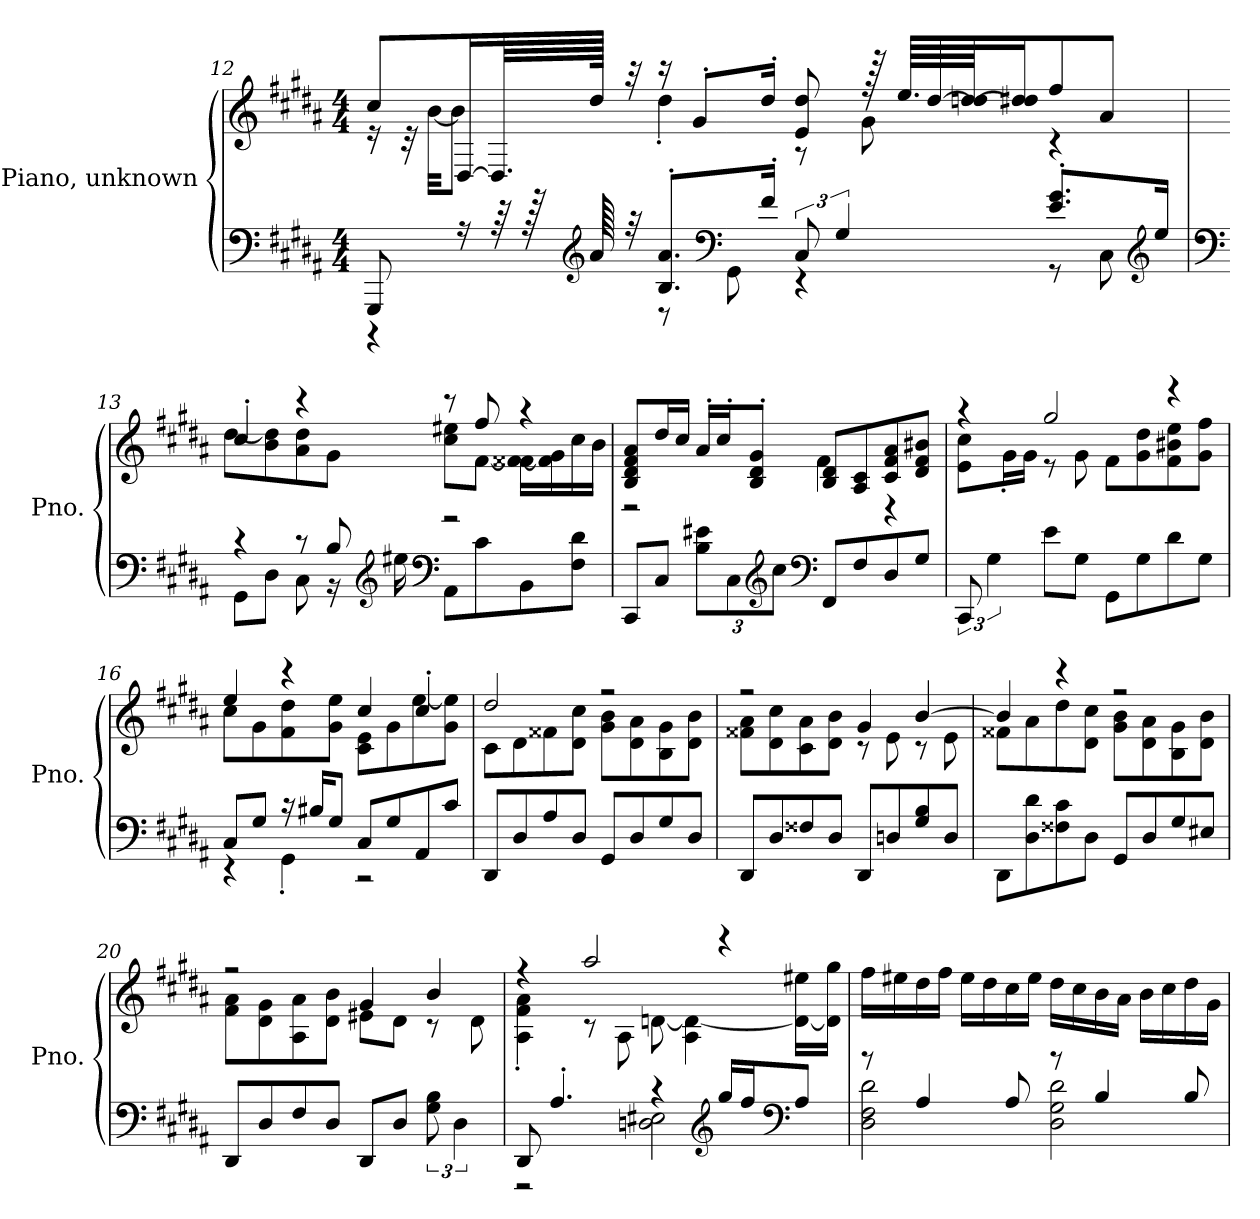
**kern	**kern
*part1	*part1
*staff2	*staff1
*I"Piano, unknown	*
*I'Pno.	*
!!LO:LB:g=z
*clefF4	*clefG2
*k[f#c#g#d#a#]	*k[f#c#g#d#a#]
*M4/4	*M4/4
=12	=12
*^	*^
8GGG#/	4r	8cc#/L	16r
.	.	.	32r
.	.	.	[32b\KKL
16r	.	[16D#/L	8b\J]
64r	.	64.D#/LL]	.
128r	.	.	.
*clefG2	*	*	*
128a#/	.	128dd#/JJJJk	.
32r	.	32r	.
8.B/' 8.a#/'L	8r	16r	4dd#'\
.	.	8g#'/L	.
*clefF4	*	*	*
.	8GG#\	.	.
16f#'/Jk	.	16dd#'/Jk	.
12C#/	4r	8e/ 8dd#/	8r
6G#/	.	.	.
.	.	128r	8g#\
.	.	64.ee/LLLL	.
.	.	[64dd#/	.
.	.	[64ddn/ 64dd#/]JJ	.
.	.	16dd/] 16dd#X/J	.
8.e/' 8.g#/'L	8r	8ff#/	4r
.	8C#\	8a#/J	.
*clefG2	*	*	*
16ee/Jk	.	.	.
!!LO:LB:g=z	!!
=13	=13	=13	=13
*clefF4	*	*	*
4r	8GG#\L	4cc#'/	[8dd#\L
.	8D#\J	.	8b\ 8dd#\]
8r	8C#\	4r	8a#\ 8dd#\
8B/	16r	.	8g#\J
*clefG2	*	*	*
.	16ee#X\	.	.
*clefF4	*	*	*
2r	8AA#\L	8r	8cc#\ 8ee#X\L
.	8c#\	8ff#/	[8f#\J
.	8BB\	4r	16f#\_ 16f##X\LL
.	.	.	16f#\] 16g#\
.	8F#\ 8d#\J	.	16cc#\
.	.	.	16b\JJ
*v	*v	*	*
=14	=14	=14
8CC#/L	8B/ 8d#/ 8f#/ 8a#/L	2r
8C#/J	16dd#/L	.
.	16cc#/JJ	.
*Xbrackettup	*	*
12B\ 12e#X\L	16a#'/LL	.
.	16cc#'/J	.
12C#\	.	.
.	8B/' 8d#/' 8g#/'J	.
*clefG2	*	*
12cc#\J	.	.
*clefF4	*	*
8FF#/L	8B/ 8d#/L	4f#\
8F#/	8A#/ 8c#/	.
8D#/	8c#/ 8f#/ 8a#/	4r
8G#/J	8d#/ 8f#/ 8b#X/J	.
!!LO:PB:g=z	!!
=15	=15	=15
*brackettup	*	*
12CC#/	4r	8e\ 8cc#\L
6G#\	.	.
.	.	16g#'\L
.	.	16g#\JJ
8e\L	2gg#/	8r
8G#\J	.	8g#\
8GG#\L	.	8f#\L
8G#\	.	8g#\ 8dd#\
8d#\	4r	8f#\ 8b#X\ 8ee\
8G#\J	.	8g#\ 8ff#\J
=16	=16	=16
*^	*	*
8C#/L	4r	4ee/	8cc#\L
8G#/J	.	.	8g#\
16r	4GG#'\	4r	8f#\ 8dd#\
16B#X/KL	.	.	.
8G#/J	.	.	8g#\ 8ee\J
8C#/L	2r	4cc#/	8c#\ 8e\L
8G#/	.	.	8g#\
8AA#/	.	4cc#'/	[8ee\
8c#/J	.	.	8g#\ 8ee\]J
*v	*v	*	*
=17	=17	=17
8DD#/L	2dd#/	8c#\L
8D#/	.	8d#\
8A#/	.	8f##X\
8D#/J	.	8d#\ 8cc#\J
8GG#/L	2r	8g#\ 8b\L
8D#/	.	8d#\ 8a#\
8G#/	.	8B\ 8g#\
8D#/J	.	8d#\ 8b\J
=18	=18	=18
8DD#/L	2r	8f##X\ 8a#\L
8D#/	.	8d#\ 8cc#\
8F##X/	.	8c#\ 8a#\
8D#/J	.	8d#\ 8b\J
8DD#/L	4g#/	8r
8Dn/	.	8e\
8G#/ 8B/	[4b/	8r
8D/J	.	8e\
!!LO:LB:g=z	!!
=19	=19	=19
8DD#\L	4b/]	8f##X\L
8D#\ 8d#\	.	8a#\
8F##X\ 8c#\	4r	8dd#\
8D#\J	.	8d#\ 8cc#\J
8GG#/L	2r	8g#\ 8b\L
8D#/	.	8d#\ 8a#\
8G#/	.	8B\ 8g#\
8E#X/J	.	8d#\ 8b\J
=20	=20	=20
8DD#/L	2r	8f#\ 8a#\L
8D#/	.	8d#\ 8g#\
8F#/	.	8A#\ 8a#\
8D#/J	.	8d#\ 8b\J
8DD#/L	4g#/	8e#X\L
8D#/J	.	8d#\J
12G#\ 12B\	4b/	8r
6D#\	.	.
.	.	8d#\
=21	=21	=21
*^	*	*
8DD#/	2r	4r	4A#\' 4f#\' 4a#\'
4.A#'/	.	.	.
.	.	2aa#/	8r
.	.	.	8A#\
4r	2Dn\ 2E#X\	.	[8dn\
.	.	.	4A#\ 4d\_
*clefG2	*	*	*
16gg#/LL	.	4r	.
16ff#/J	.	.	.
*clefF4	*	*	*
8A#/J	.	.	16d\_ 16ee#X\LL
.	.	.	16d\] 16gg#\JJ
*	*	*v	*v
!!LO:LB:g=z
=22	=22	=22
8r	2D#\ 2F#\ 2d#\	16ff#\LL
.	.	16ee#X\
4A#/	.	16dd#\
.	.	16ff#\JJ
.	.	16ee#\LL
.	.	16dd#\
8A#/	.	16cc#\
.	.	16ee#\JJ
8r	2D#\ 2G#\ 2d#\	16dd#\LL
.	.	16cc#\
4B/	.	16b\
.	.	16a#\JJ
.	.	16b\LL
.	.	16cc#\
8B/	.	16dd#\
.	.	16g#\JJ
*v	*v	*
=	=
*-	*-
